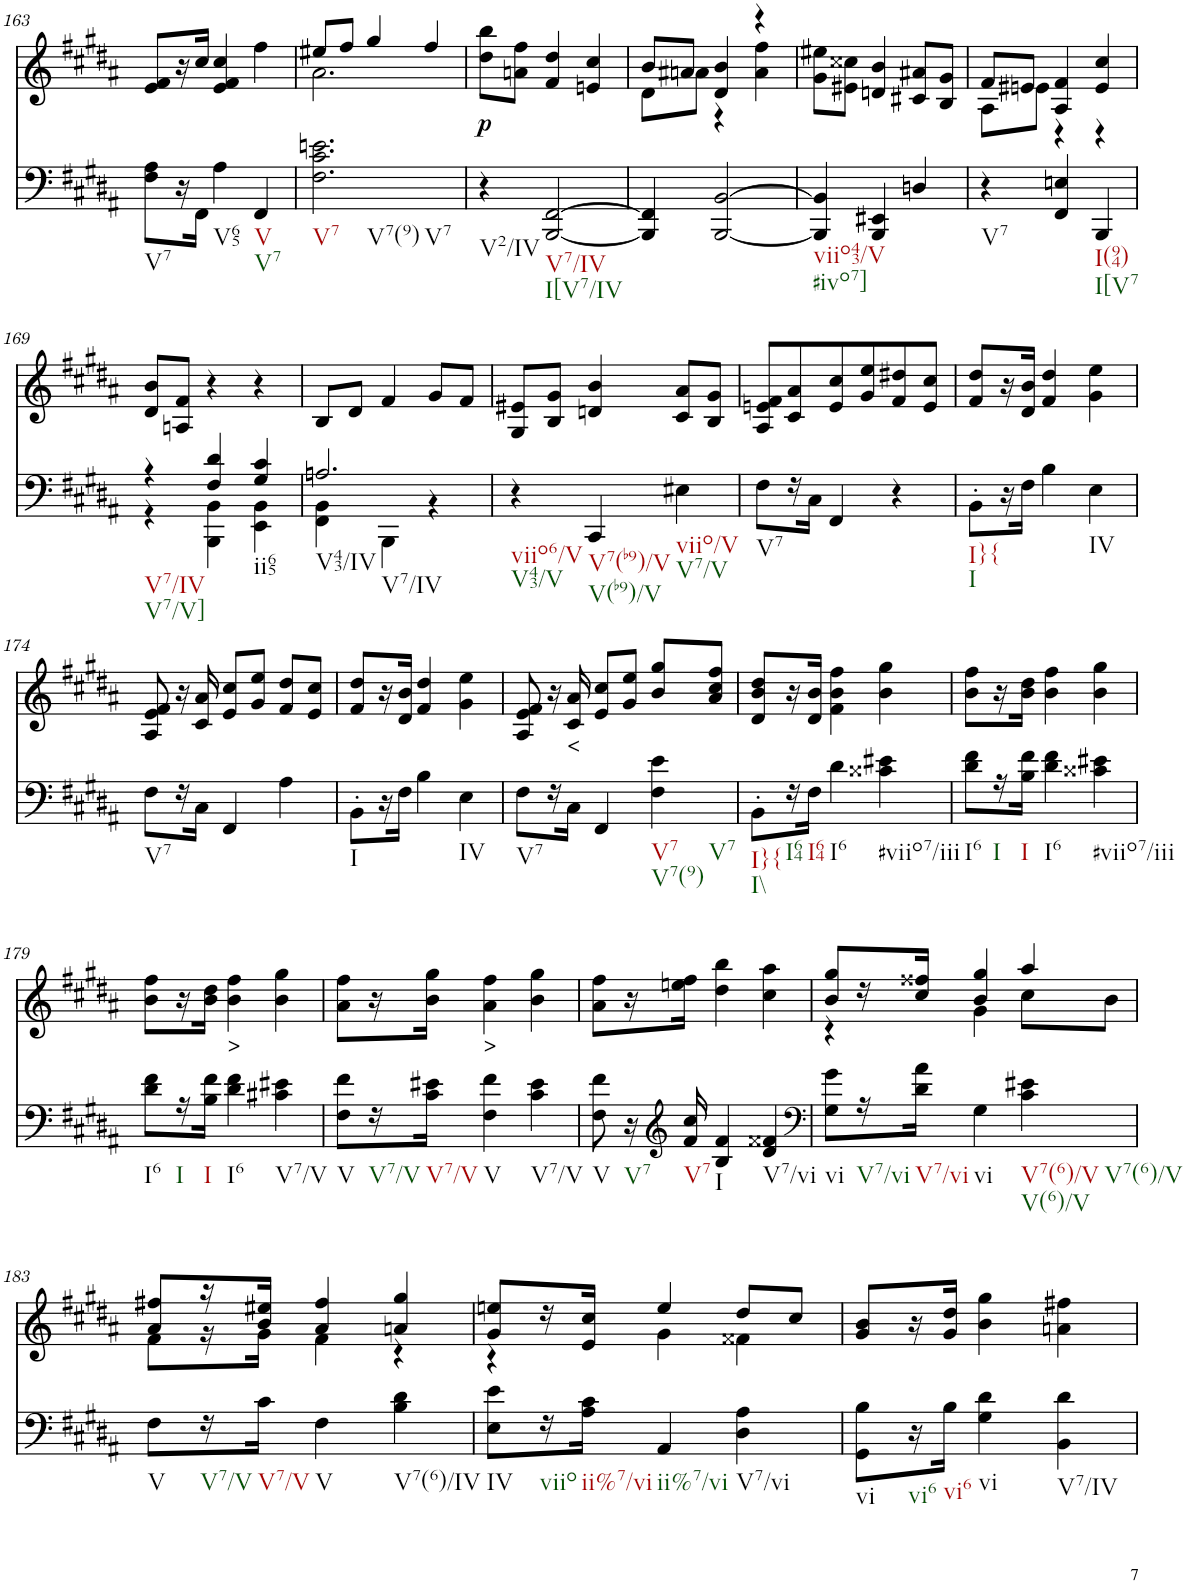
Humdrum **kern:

**kern	**kern	**text	**dynam
*part2	*part1	*part1	*part1
*staff2	*staff1	*staff1	*staff1
*I"Piano	*I"Piano	*	*
*I'Pno	*I'Pno	*	*
!!LO:PB:g=z
*clefF4	*clefG2	*	*
*k[f#c#g#d#a#]	*k[f#c#g#d#a#]	*	*
*M3/4	*M3/4	*	*
=163	=163	=163	=163
!LO:TX:b:t=V7	!	!	!
8F#\ 8A#\L	8e/ 8f#/L	.	.
16r	16r	.	.
16FF#\JJ	16cc#/JJ	.	.
!LO:TX:b:t=V65	!	!	!
4A#\	4e/ 4f#/ 4cc#/	.	.
!LO:TX:b:t=V	!	!	!
!LO:TX:b:t=V7	!	!	!
4FF#/	4ff#\	.	.
=164	=164	=164	=164
*	*^	*	*
!LO:TX:b:t=V7	!	!	!	!
!LO:TX:b:t=V7(9)	!	!	!	!
!LO:TX:b:t=V7	!	!	!	!
2.F#\ 2.c#\ 2.en\	8ee#X/L	2.a#\	.	.
.	8ff#/J	.	.	.
.	4gg#/	.	.	.
.	4ff#/	.	.	.
*	*v	*v	*	*
=165	=165	=165	=165
!LO:TX:b:t=V2/IV	!	!	!
!	!	!	!LO:DY:b
4r	8dd#\ 8bb\L	.	p
.	8an\ 8ff#\J	.	.
!LO:TX:b:t=V7/IV	!	!	!
!LO:TX:b:t=I[V7/IV	!	!	!
[2BBB/ [2FF#/	4f#/ 4dd#/	.	.
.	4en/ 4cc#/	.	.
=166	=166	=166	=166
*	*^	*	*
4BBB/] 4FF#/]	8b/L	8d#\L	.	.
.	8a#X/J	8an\J	.	.
[2BBB/ [2BB/	4d#/ 4b/	4r	.	.
.	4r	4a\ 4ff#\	.	.
=167	=167	=167	=167	=167
!LO:TX:b:t=viio43/V	!	!	!	!
!LO:TX:b:t=#ivo7]	!	!	!	!
*	*v	*v	*	*
4BBB/] 4BB/]	8g#\ 8ee#X\L	.	.
.	8e#X\ 8cc##X\J	.	.
4BBB/ 4EE#X/	4dn/ 4b/	.	.
4Dn/	8c#X/ 8a#X/L	.	.
.	8B/ 8g#/J	.	.
=168	=168	=168	=168
*	*^	*	*
!LO:TX:b:t=V7	!	!	!	!
4r	8f#/L	8A#\L	.	.
.	8e#X/J	8en\J	.	.
4FF#/ 4En/	4A#/ 4f#/	4r	.	.
!LO:TX:b:t=I(94)	!	!	!	!
!LO:TX:b:t=I[V7	!	!	!	!
4BBB/	4e/ 4cc#/	4r	.	.
!!LO:LB:g=z
=169	=169	=169	=169	=169
*^	*	*	*	*
!LO:TX:b:t=V7/IV	!	!	!	!	!
!LO:TX:b:t=V7/V]	!	!	!	!	!
*	*	*v	*v	*	*
4r	4r	8d#/ 8b/L	.	.
.	.	8An/ 8f#/J	.	.
4F#/ 4d#/	4BBB\ 4BB\	4r	.	.
!LO:TX:b:t=ii65	!	!	!	!
4G#/ 4c#/	4EE\ 4BB\	4r	.	.
=170	=170	=170	=170	=170
!LO:TX:b:t=V43/IV	!	!	!	!
!LO:TX:b:t=V7/IV	!	!	!	!
2.An/	4FF#\ 4BB\	8B/L	.	.
.	.	8d#/J	.	.
.	4BBB\	4f#/	.	.
.	4r	8g#/L	.	.
.	.	8f#/J	.	.
*v	*v	*	*	*
=171	=171	=171	=171
!LO:TX:b:t=viio6/V	!	!	!
!LO:TX:b:t=V43/V	!	!	!
4r	8G#/ 8e#X/L	.	.
.	8B/ 8g#/J	.	.
!LO:TX:b:t=V7(b9)/V	!	!	!
!LO:TX:b:t=V(b9)/V	!	!	!
4CC#/	4dn/ 4b/	.	.
!LO:TX:b:t=viio/V	!	!	!
!LO:TX:b:t=V7/V	!	!	!
4E#X\	8c#/ 8a#/L	.	.
.	8B/ 8g#/J	.	.
=172	=172	=172	=172
!LO:TX:b:t=V7	!	!	!
8F#\L	8A#/ 8en/ 8f#/L	.	.
16r	8c#/ 8a#/	.	.
16C#\JJ	.	.	.
4FF#/	8e/ 8cc#/	.	.
.	8g#/ 8ee/	.	.
4r	8f#/ 8dd#X/	.	.
.	8e/ 8cc#/J	.	.
=173	=173	=173	=173
!LO:TX:b:t=I}{	!	!	!
!LO:TX:b:t=I	!	!	!
8BB'\L	8f#/ 8dd#/L	.	.
16r	16r	.	.
16F#\JJ	16d#/ 16b/JJ	.	.
4B\	4f#/ 4dd#/	.	.
!LO:TX:b:t=IV	!	!	!
4E\	4g#\ 4ee\	.	.
!!LO:LB:g=z
=174	=174	=174	=174
!LO:TX:b:t=V7	!	!	!
8F#\L	8A#/ 8e/ 8f#/	.	.
16r	16r	.	.
16C#\JJ	16c#/ 16a#/	.	.
4FF#/	8e/ 8cc#/L	.	.
.	8g#/ 8ee/J	.	.
4A#\	8f#/ 8dd#/L	.	.
.	8e/ 8cc#/J	.	.
=175	=175	=175	=175
!LO:TX:b:t=I	!	!	!
8BB'\L	8f#/ 8dd#/L	.	.
16r	16r	.	.
16F#\JJ	16d#/ 16b/JJ	.	.
4B\	4f#/ 4dd#/	.	.
!LO:TX:b:t=IV	!	!	!
4E\	4g#\ 4ee\	.	.
=176	=176	=176	=176
!LO:TX:b:t=V7	!	!	!
8F#\L	8A#/ 8e/ 8f#/	.	.
16r	16r	.	.
!	!	!LO:LY:b	!
16C#\JJ	16c#/ 16a#/	<	.
4FF#/	8e/ 8cc#/L	.	.
.	8g#/ 8ee/J	.	.
!LO:TX:b:t=V7	!	!	!
!LO:TX:b:t=V7(9)	!	!	!
!LO:TX:b:t=V7	!	!	!
4F#\ 4e\	8b/ 8gg#/L	.	.
.	8a#/ 8cc#/ 8ff#/J	.	.
=177	=177	=177	=177
!LO:TX:b:t=I}{	!	!	!
!LO:TX:b:t=I\\	!	!	!
8BB'\L	8d#/ 8b/ 8dd#/L	.	.
!LO:TX:b:t=I64	!	!	!
16r	16r	.	.
!LO:TX:b:t=I64	!	!	!
16F#\JJ	16d#/ 16b/JJ	.	.
!LO:TX:b:t=I6	!	!	!
4d#\	4f#\ 4b\ 4ff#\	.	.
!LO:TX:b:t=#viio7/iii	!	!	!
4c##X\ 4e#X\	4b\ 4gg#\	.	.
=178	=178	=178	=178
!LO:TX:b:t=I6	!	!	!
8d#\ 8f#\L	8b\ 8ff#\L	.	.
!LO:TX:b:t=I	!	!	!
16r	16r	.	.
!LO:TX:b:t=I	!	!	!
16B\ 16f#\JJ	16b\ 16dd#\JJ	.	.
!LO:TX:b:t=I6	!	!	!
4d#\ 4f#\	4b\ 4ff#\	.	.
!LO:TX:b:t=#viio7/iii	!	!	!
4c##X\ 4e#X\	4b\ 4gg#\	.	.
!!LO:LB:g=z
=179	=179	=179	=179
!LO:TX:b:t=I6	!	!	!
8d#\ 8f#\L	8b\ 8ff#\L	.	.
!LO:TX:b:t=I	!	!	!
16r	16r	.	.
!LO:TX:b:t=I	!	!	!
16B\ 16f#\JJ	16b\ 16dd#\JJ	.	.
!LO:TX:b:t=I6	!	!	!
!	!	!LO:LY:b	!
4d#\ 4f#\	4b\ 4ff#\	>	.
!LO:TX:b:t=V7/V	!	!	!
4c#X\ 4e#X\	4b\ 4gg#\	.	.
=180	=180	=180	=180
!LO:TX:b:t=V	!	!	!
8F#\ 8f#\L	8a#\ 8ff#\L	.	.
!LO:TX:b:t=V7/V	!	!	!
16r	16r	.	.
!LO:TX:b:t=V7/V	!	!	!
16c#\ 16e#X\JJ	16b\ 16gg#\JJ	.	.
!LO:TX:b:t=V	!	!	!
!	!	!LO:LY:b	!
4F#\ 4f#\	4a#\ 4ff#\	>	.
!LO:TX:b:t=V7/V	!	!	!
4c#\ 4e#\	4b\ 4gg#\	.	.
=181	=181	=181	=181
!LO:TX:b:t=V	!	!	!
8F#\ 8f#\	8a#\ 8ff#\L	.	.
!LO:TX:b:t=V7	!	!	!
16r	16r	.	.
*clefG2	*	*	*
!LO:TX:b:t=V7	!	!	!
16f#/ 16cc#/	16een\ 16ff#\JJ	.	.
!LO:TX:b:t=I	!	!	!
4B/ 4f#/	4dd#\ 4bb\	.	.
!LO:TX:b:t=V7/vi	!	!	!
4d#/ 4f##X/	4cc#\ 4aa#\	.	.
=182	=182	=182	=182
*clefF4	*	*	*
*	*^	*	*
!LO:TX:b:t=vi	!	!	!	!
8G#\ 8g#\L	8b/ 8gg#/L	4r	.	.
!LO:TX:b:t=V7/vi	!	!	!	!
16r	16r	.	.	.
!LO:TX:b:t=V7/vi	!	!	!	!
16d#\ 16a#\JJ	16cc#/ 16ff##X/JJ	.	.	.
!LO:TX:b:t=vi	!	!	!	!
4G#\	4b/ 4gg#/	4g#\	.	.
!LO:TX:b:t=V7(6)/V	!	!	!	!
!LO:TX:b:t=V(6)/V	!	!	!	!
!LO:TX:b:t=V7(6)/V	!	!	!	!
4c#\ 4e#X\	4aa#/	8cc#\L	.	.
.	.	8b\J	.	.
!!LO:LB:g=z	!!
=183	=183	=183	=183	=183
!LO:TX:b:t=V	!	!	!	!
8F#\L	8a#/ 8ff#X/L	8f#\L	.	.
!LO:TX:b:t=V7/V	!	!	!	!
16r	16r	16r	.	.
!LO:TX:b:t=V7/V	!	!	!	!
16c#\JJ	16b/ 16ee#X/JJ	16g#\JJ	.	.
!LO:TX:b:t=V	!	!	!	!
4F#\	4a#/ 4ff#/	4f#\	.	.
!LO:TX:b:t=V7(6)/IV	!	!	!	!
4B\ 4d#\	4an/ 4gg#/	4r	.	.
=184	=184	=184	=184	=184
!LO:TX:b:t=IV	!	!	!	!
8E\ 8e\L	8g#/ 8een/L	4r	.	.
!LO:TX:b:t=viio	!	!	!	!
16r	16r	.	.	.
!LO:TX:b:t=ii%7/vi	!	!	!	!
16A#\ 16c#\JJ	16e/ 16cc#/JJ	.	.	.
!LO:TX:b:t=ii%7/vi	!	!	!	!
4AA#/	4ee/	4g#\	.	.
!LO:TX:b:t=V7/vi	!	!	!	!
4D#\ 4A#\	8dd#/L	4f##X\	.	.
.	8cc#/J	.	.	.
*	*v	*v	*	*
=185	=185	=185	=185
!LO:TX:b:t=vi	!	!	!
8GG#\ 8B\L	8g#/ 8b/L	.	.
!LO:TX:b:t=vi6	!	!	!
16r	16r	.	.
!LO:TX:b:t=vi6	!	!	!
16B\JJ	16g#/ 16dd#/JJ	.	.
!LO:TX:b:t=vi	!	!	!
4G#\ 4d#\	4b\ 4gg#\	.	.
!LO:TX:b:t=V7/IV	!	!	!
4BB\ 4d#\	4an\ 4ff#X\	.	.
=	=	=	=
*-	*-	*-	*-
